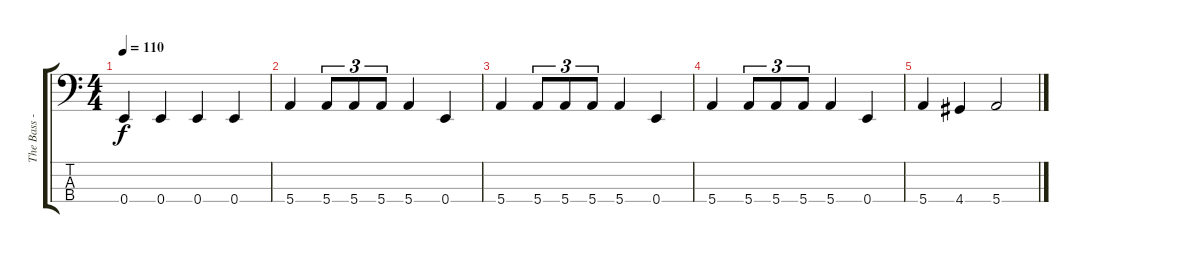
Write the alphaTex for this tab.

\track ("The Bass - Andy Bell" "The Bass -") {instrument electricbasspick}
\staff {score tabs}
\tuning (G2 D2 A1 E1) {hide}
\ts (4 4)
\tempo 110
\clef f4
\ks c
0.4.4{dy f} 0.4.4 0.4.4 0.4.4 |
5.4.4 5.4.8{tu (3 2)} 5.4.8{tu (3 2)} 5.4.8{tu (3 2)} 5.4.4 0.4.4 |
5.4.4 5.4.8{tu (3 2)} 5.4.8{tu (3 2)} 5.4.8{tu (3 2)} 5.4.4 0.4.4 |
5.4.4 5.4.8{tu (3 2)} 5.4.8{tu (3 2)} 5.4.8{tu (3 2)} 5.4.4 0.4.4 |
5.4.4 4.4.4 5.4.2
